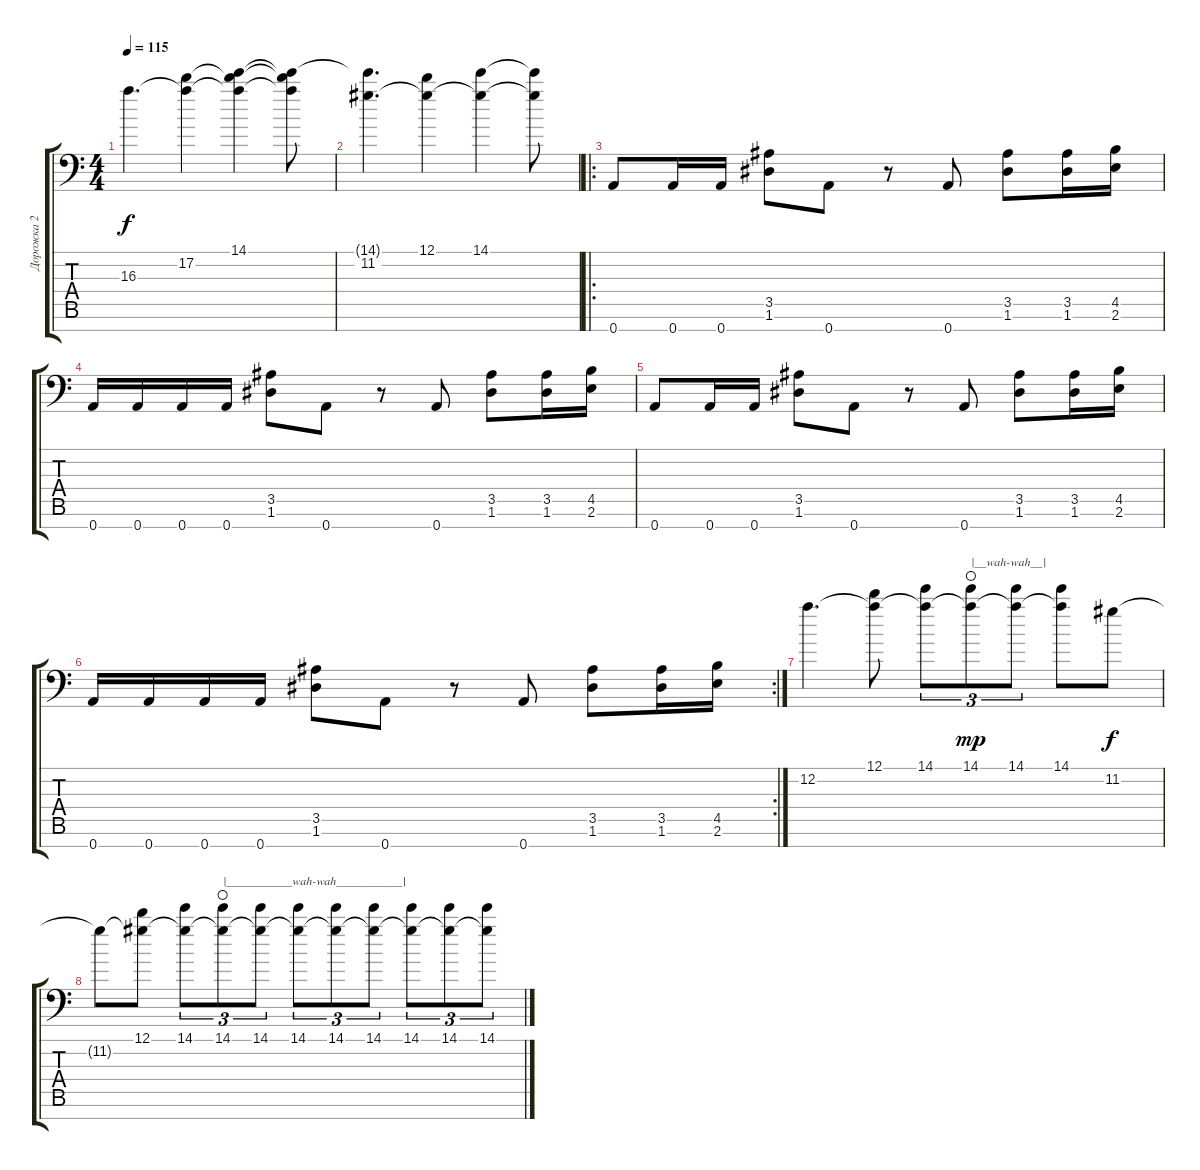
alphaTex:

\track ("Дорожка 2" "Дорожка 2") {instrument overdrivenguitar}
\staff {score tabs}
\tuning (D4 A3 F3 C3 G2 D2 A1) {hide}
\ts (4 4)
\tempo 115
\clef f4
\ks c
16.3.4{d dy f} (17.2 16.3{t}).4 (14.1 17.2{t} 16.3{t}).4 (14.1{t} 17.2{t} 16.3{t}).8 |
(14.1{t} 11.2).4{d} (12.1 11.2{t}).4 (14.1 11.2{t}).4 (14.1{t} 11.2{t}).8 |
\ro
0.7.8 0.7.16 0.7.16 (3.5 1.6).8 0.7.8 r.8 0.7.8 (3.5 1.6).8 (3.5 1.6).16 (4.5 2.6).16 |
0.7.16 0.7.16 0.7.16 0.7.16 (3.5 1.6).8 0.7.8 r.8 0.7.8 (3.5 1.6).8 (3.5 1.6).16 (4.5 2.6).16 |
0.7.8 0.7.16 0.7.16 (3.5 1.6).8 0.7.8 r.8 0.7.8 (3.5 1.6).8 (3.5 1.6).16 (4.5 2.6).16 |
\rc 2
0.7.16 0.7.16 0.7.16 0.7.16 (3.5 1.6).8 0.7.8 r.8 0.7.8 (3.5 1.6).8 (3.5 1.6).16 (4.5 2.6).16 |
12.2.4{d} (12.1 12.2{t}).8 (14.1 12.2{t}).8{tu (3 2)} (14.1 12.2{t}).8{tu (3 2) txt "|__wah-wah__|" dy mp waho} (14.1 12.2{t}).8{tu (3 2)} (14.1 12.2{t}).8 11.2.8{dy f} |
11.2{t}.8 (12.1 11.2{t}).8 (14.1 11.2{t}).8{tu (3 2)} (14.1 11.2{t}).8{tu (3 2) txt "|___________wah-wah___________|" waho} (14.1 11.2{t}).8{tu (3 2)} (14.1 11.2{t}).8{tu (3 2)} (14.1 11.2{t}).8{tu (3 2)} (14.1 11.2{t}).8{tu (3 2)} (14.1 11.2{t}).8{tu (3 2)} (14.1 11.2{t}).8{tu (3 2)} (14.1 11.2{t}).8{tu (3 2)}
